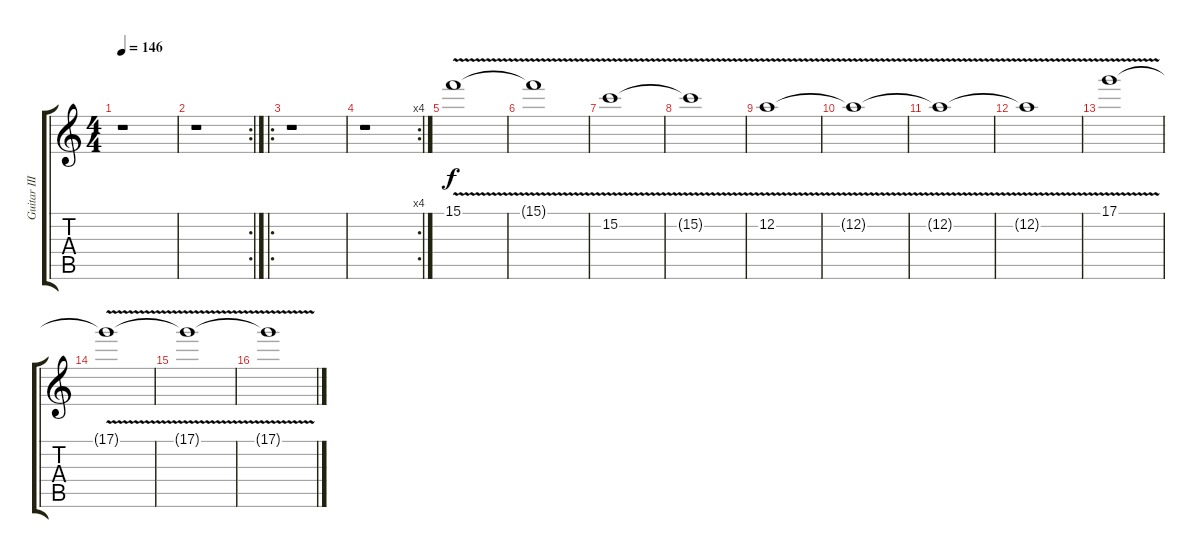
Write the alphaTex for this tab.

\track ("Guitar III" "Guitar III") {instrument overdrivenguitar}
\staff {score tabs}
\tuning (D4 A3 F3 C3 G2 C2) {hide}
\ts (4 4)
\tempo 146
\clef g2
\ks c
r.1{dy f} |
\rc 2
r.1 |
\ro
r.1 |
\rc 4
r.1 |
15.1{v}.1 |
15.1{v t}.1 |
15.2{v}.1 |
15.2{v t}.1 |
12.2{v}.1 |
12.2{v t}.1 |
12.2{v t}.1 |
12.2{v t}.1 |
17.1{v}.1 |
17.1{v t}.1 |
17.1{v t}.1 |
17.1{v t}.1
